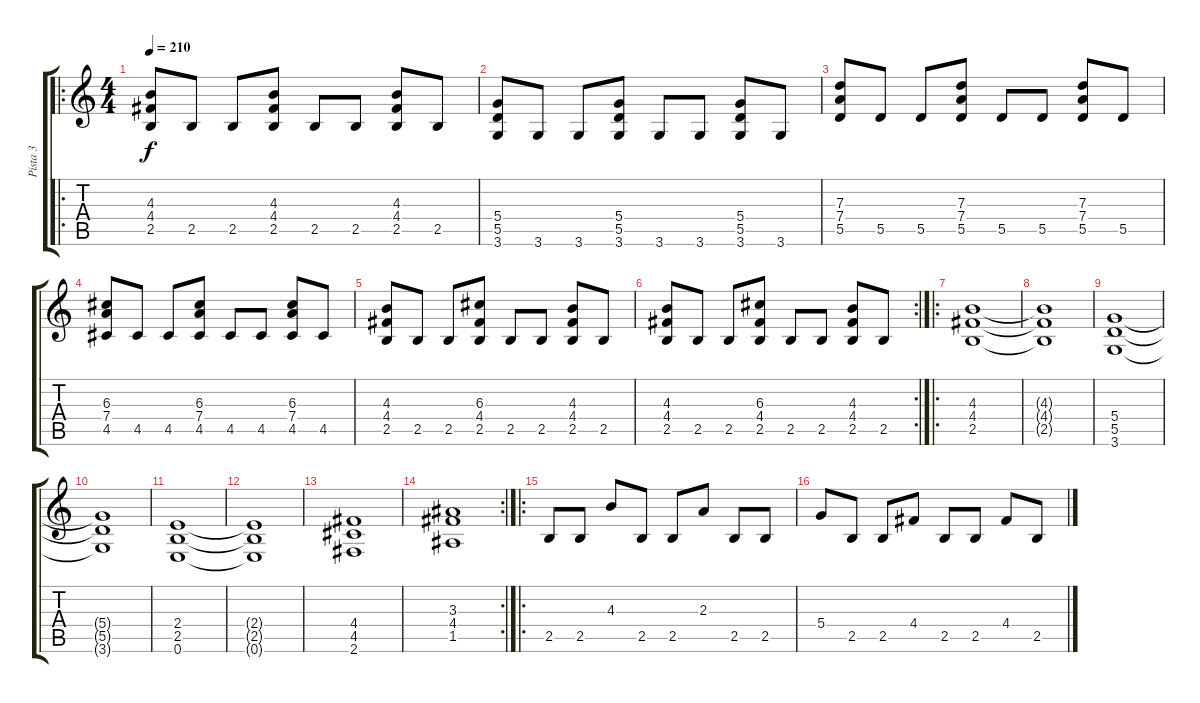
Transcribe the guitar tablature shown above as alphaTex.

\track ("Pista 3" "Pista 3") {instrument distortionguitar}
\staff {score tabs}
\tuning (E4 B3 G3 D3 A2 E2) {hide}
\ro
\ts (4 4)
\tempo 210
\clef g2
\ks c
(4.3 4.4 2.5).8{dy f} 2.5.8 2.5.8 (4.3 4.4 2.5).8 2.5.8 2.5.8 (4.3 4.4 2.5).8 2.5.8 |
(5.4 5.5 3.6).8 3.6.8 3.6.8 (5.4 5.5 3.6).8 3.6.8 3.6.8 (5.4 5.5 3.6).8 3.6.8 |
(7.3 7.4 5.5).8 5.5.8 5.5.8 (7.3 7.4 5.5).8 5.5.8 5.5.8 (7.3 7.4 5.5).8 5.5.8 |
(6.3 7.4 4.5).8 4.5.8 4.5.8 (6.3 7.4 4.5).8 4.5.8 4.5.8 (6.3 7.4 4.5).8 4.5.8 |
(4.3 4.4 2.5).8 2.5.8 2.5.8 (6.3 4.4 2.5).8 2.5.8 2.5.8 (4.3 4.4 2.5).8 2.5.8 |
\rc 2
(4.3 4.4 2.5).8 2.5.8 2.5.8 (6.3 4.4 2.5).8 2.5.8 2.5.8 (4.3 4.4 2.5).8 2.5.8 |
\ro
(4.3 4.4 2.5).1 |
(4.3{t} 4.4{t} 2.5{t}).1 |
(5.4 5.5 3.6).1 |
(5.4{t} 5.5{t} 3.6{t}).1 |
(2.4 2.5 0.6).1 |
(2.4{t} 2.5{t} 0.6{t}).1 |
(4.4 4.5 2.6).1 |
\rc 2
(3.3 4.4 1.5).1 |
\ro
2.5.8 2.5.8 4.3.8 2.5.8 2.5.8 2.3.8 2.5.8 2.5.8 |
5.4.8 2.5.8 2.5.8 4.4.8 2.5.8 2.5.8 4.4.8 2.5.8
